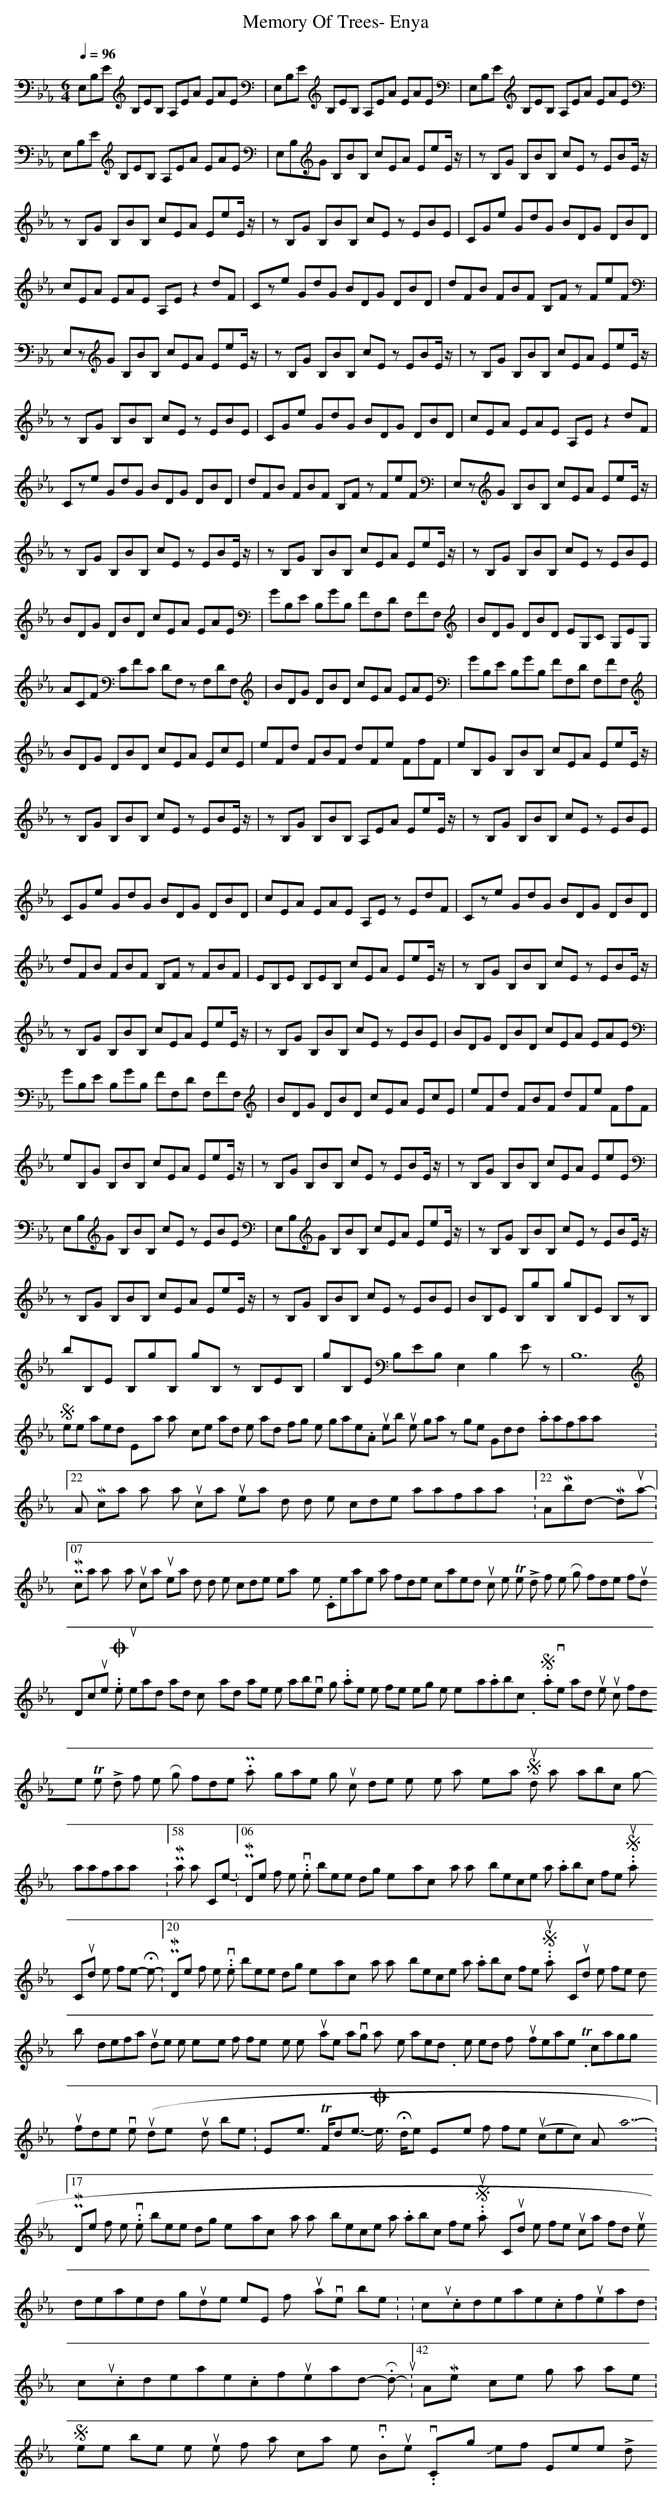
X:1
T: Memory Of Trees- Enya
M: 6/4
L: 1/8
Q:1/4=96
K:Eb
E,B,E B,EB, A,EA EAE|
E,B,E B,EB, A,EA EAE|E,B,E B,EB, A,EA EAE|E,B,E B,EB, A,EA EAE|E,B,G B,BB, cEA EeE/2z/2|
zB,G B,BB, cEz EBE/2z/2|zB,G B,BB, cEA EeE/2z/2|zB,G B,BB, cEz EBE|CGe GdG BDG DBD|
cEA EAE A,Ez2dF|Cze GdG BDG DBD|dFB FBF B,Fz FeF|E,zG B,BB, cEA EeE/2z/2|
zB,G B,BB, cEz EBE/2z/2|zB,G B,BB, cEA EeE/2z/2|zB,G B,BB, cEz EBE|CGe GdG BDG DBD|
cEA EAE A,Ez2dF|Cze GdG BDG DBD|dFB FBF B,Fz FeF|E,zG B,BB, cEA EeE/2z/2|
zB,G B,BB, cEz EBE/2z/2|zB,G B,BB, cEA EeE/2z/2|zB,G B,BB, cEz EBE|BDG DBD cEA EAE|
GB,E B,GB, FF,D F,FF,|BDG DBD EG,C G,EG,|ACF CFC DF,z F,DF,|BDG DBD cEA EAE|
GB,E B,GB, FF,D F,FF,|BDG DBD cEA EcE|eFd FBF dFe FfF|eB,G B,BB, cEA EeE/2z/2|
zB,G B,BB, cEz EBE/2z/2|zB,G B,BB, A,EA EeE/2z/2|zB,G B,BB, cEz EBE|CGe GdG BDG DBD|
cEA EAE A,Ez EdF|Cze GdG BDG DBD|dFB FBF B,Fz FBF|EB,E B,EB, cEA EeE/2z/2|
zB,G B,BB, cEz EBE/2z/2|zB,G B,BB, cEA EeE/2z/2|zB,G B,BB, cEz EBE|BDG DBD cEA EAE|
GB,E B,GB, FF,D F,FF,|BDG DBD cEA EcE|eFd FBF dFe FfF|eB,G B,BB, cEA EeE/2z/2|
zB,G B,BB, cEz EBE/2z/2|zB,G B,BB, cEA EeE|E,B,G B,BB, cEz EBE|E,B,G B,BB, cEA EeE/2z/2|
zB,G B,BB, cEz EBE/2z/2|zB,G B,BB, cEA EeE/2z/2|zB,G B,BB, cEz EBE|BB,E B,gB, gB,E B,zB,|
bB,E B,gB, gB,z B,EB,|gB,E B,EB, E,2B,2Ez|B,12|
Someone wanted Enya it plays nice and mellow and it is fitting to the game.A superb tune gratz goes to Giddily.
-----------------------------------------------------------------------------
athianfantax31-07-2007, 06:22 AMI can play a musical instrument,what do I do with the code?
-----------------------------------------------------------------------------
athianfantax01-08-2007, 07:22 AMNobody knows?
-----------------------------------------------------------------------------
Mindulas03-08-2007, 05:07 PMI can play a musical instrument,what do I do with the code?
K 4 easy steps
1.Create a folder called music in the The Lord of the Rings folder found in Documents.
2.Open up notepad and copy and paste the above song.
3.Name the file something like enya.abc not .txt!
4.Save it and put it within the music folder within The Lord of the Rings folder.
Play game go into music mode then type /play enya
Should play abc song!
-----------------------------------------------------------------------------
athianfantax04-08-2007, 06:58 PMthanks a lot
-----------------------------------------------------------------------------
Celith05-08-2007, 03:06 PMDoesn't work for me.. I've been doing exactly as it says, it becomes an .abc file.. Still it just says 'Couldn't open file
C:\Documents and Settings\Stina\Mina dokument\The Lord of the Rings Online\Music\enya.abc.' when i'm trying to play..
-----------------------------------------------------------------------------
Hejjin05-08-2007, 04:20 PMDoesn't work for me.. I've been doing exactly as it says, it becomes an .abc file.. Still it just says 'Couldn't open file
C:\Documents and Settings\Stina\Mina dokument\The Lord of the Rings Online\Music\enya.abc.' when i'm trying to play..
Windows by default hides the extensions of know file types, so when you are saving it, it may well append .txt to the end of your filename. Try changing your folder view options (under xp this would be : Explorer -> Tools -> Folder Options -> View -> Hide Extensions for known files (uncheck it)
-----------------------------------------------------------------------------
Atyra07-08-2007, 10:17 PMDoesn't work for me.. I've been doing exactly as it says, it becomes an .abc file.. Still it just says 'Couldn't open file
C:\Documents and Settings\Stina\Mina dokument\The Lord of the Rings Online\Music\enya.abc.' when i'm trying to play..
You can find quite detailed guides here, if you still have problems:
http://community.codemasters.com/forum/showthread.php?t=195885
http://community.codemasters.com/forum/showthread.php?t=207071
-----------------------------------------------------------------------------
Rodurn08-08-2007, 12:42 AMVery nice song thanks mate. :) Seems to work best on the lute from what i can tell.
-----------------------------------------------------------------------------
vBulletin® v3.8.4, Copyright ©2000-2009, Jelsoft Enterprises Ltd.
